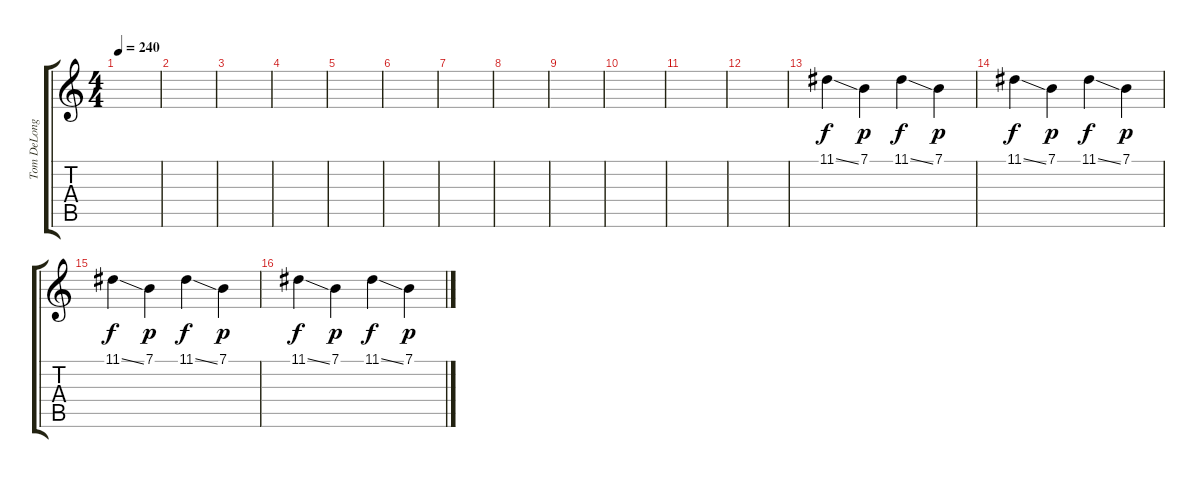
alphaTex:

\track ("Tom DeLonge - Vocal 2" "Tom DeLong") {instrument lead2sawtooth}
\staff {score tabs}
\tuning (E4 B3 G3 D3 A2 E2) {hide}
\ts (4 4)
\tempo 240
\clef g2
\ks c
|
|
|
|
|
|
|
|
|
|
|
|
11.1{ss}.4 7.1.4{dy p} 11.1{ss}.4{dy f} 7.1.4{dy p} |
11.1{ss}.4{dy f} 7.1.4{dy p} 11.1{ss}.4{dy f} 7.1.4{dy p} |
11.1{ss}.4{dy f} 7.1.4{dy p} 11.1{ss}.4{dy f} 7.1.4{dy p} |
11.1{ss}.4{dy f} 7.1.4{dy p} 11.1{ss}.4{dy f} 7.1.4{dy p}
